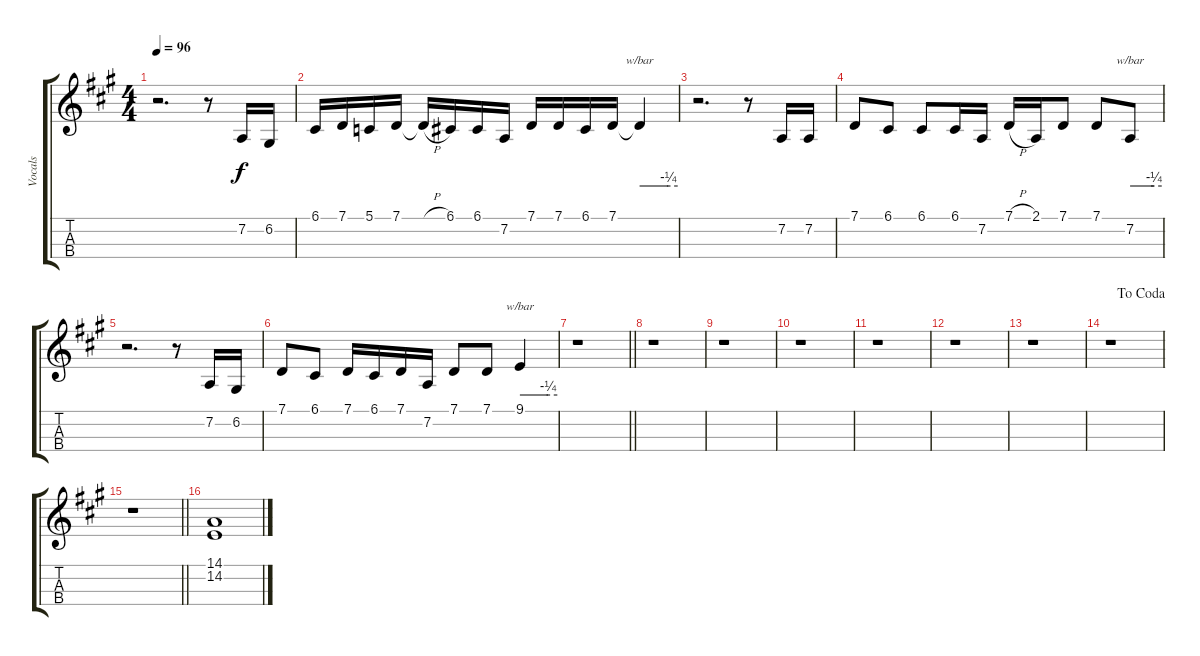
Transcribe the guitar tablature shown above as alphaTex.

\track ("Vocals" "Vocals") {instrument synthvoice}
\staff {score tabs}
\tuning (G3 D3 A2 E2) {hide}
\ts (4 4)
\tempo 96
\clef g2
\ks a
r.2{d dy f} r.8 7.2.16 6.2.16 |
6.1.16 7.1.16 5.1.16 7.1.16 7.1{h t}.16 6.1.16 6.1.16 7.2.16 7.1.16 7.1.16 6.1.16 7.1.16 7.1{t}.4{tbe (custom default 0 0 45 -1 60 -1)} |
r.2{d} r.8 7.2.16 7.2.16 |
7.1.8 6.1.8 6.1.8 6.1.16 7.2.16 7.1{h}.16 2.1.16 7.1.8 7.1.8 7.2.8{tbe (custom default 0 0 45 -1 60 -1)} |
r.2{d} r.8 7.2.16 6.2.16 |
7.1.8 6.1.8 7.1.16 6.1.16 7.1.16 7.2.16 7.1.8 7.1.8 9.1.4{tbe (custom default 0 0 45 -1 60 -1)} |
\barLineRight lightlight
r.1 |
r.1 |
r.1 |
r.1 |
r.1 |
r.1 |
r.1 |
\jump dacoda
r.1 |
\barLineRight lightlight
r.1 |
(14.1 14.2).1
